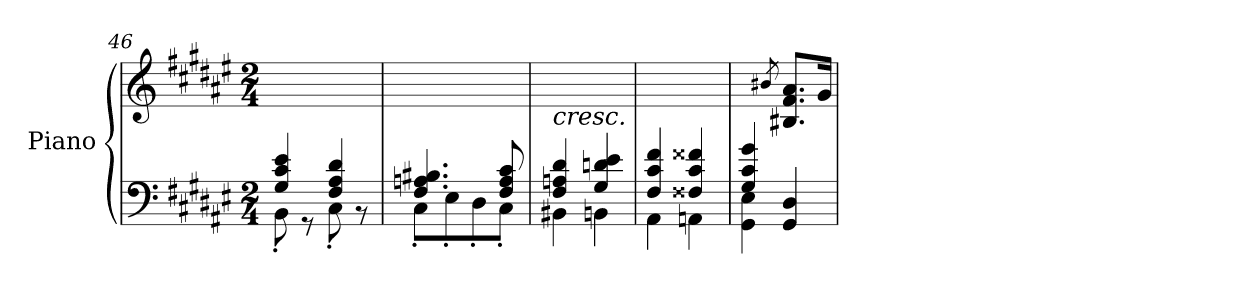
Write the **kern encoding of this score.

**kern	**kern	**dynam
*part1	*part1	*part1
*staff2	*staff1	*staff1/2
*I"Piano	*	*
*I'Pno.	*	*
*clefF4	*clefG2	*
*k[f#c#g#d#a#e#]	*k[f#c#g#d#a#e#]	*
*M2/4	*M2/4	*
=46	=46	=46
*^	*	*
4G#/ 4c#/ 4e#/	8BB'\	2ryy	.
.	8r	.	.
4F#/ 4A#/ 4d#/	8C#'\	.	.
.	8r	.	.
=47	=47	=47	=47
4.F#/ 4.An/ 4.B#X/	8C#'\L	2ryy	.
.	8E#'\	.	.
.	8D#'\	.	.
8F#/ 8A/ 8c#/	8C#'\J	.	.
=48	=48	=48	=48
!	!	!LO:TX:b:i:t=cresc.	!
4F#/ 4An/ 4d#/	4BB#X\	2ryy	.
4G#/ 4dn/ 4e#/	4BBn\	.	.
=49	=49	=49	=49
4F#/ 4c#/ 4f#/	4AA#\	2ryy	.
4F##X/ 4c#/ 4f##X/	4AAn\	.	.
=50	=50	=50	=50
!	!	!	!LO:DY:b=2
!	!	!	!LO:DY:n=1:b
4G#/ 4c#/ 4g#/	4GG#\ 4E#\	4ryy	mf f
.	.	8qb#X/	.
4ryy	4GG#/ 4D#/	8.B#X/ 8.f#/ 8.a#/L	.
.	.	16g#/Jk	.
*v	*v	*	*
=	=	=
*-	*-	*-
